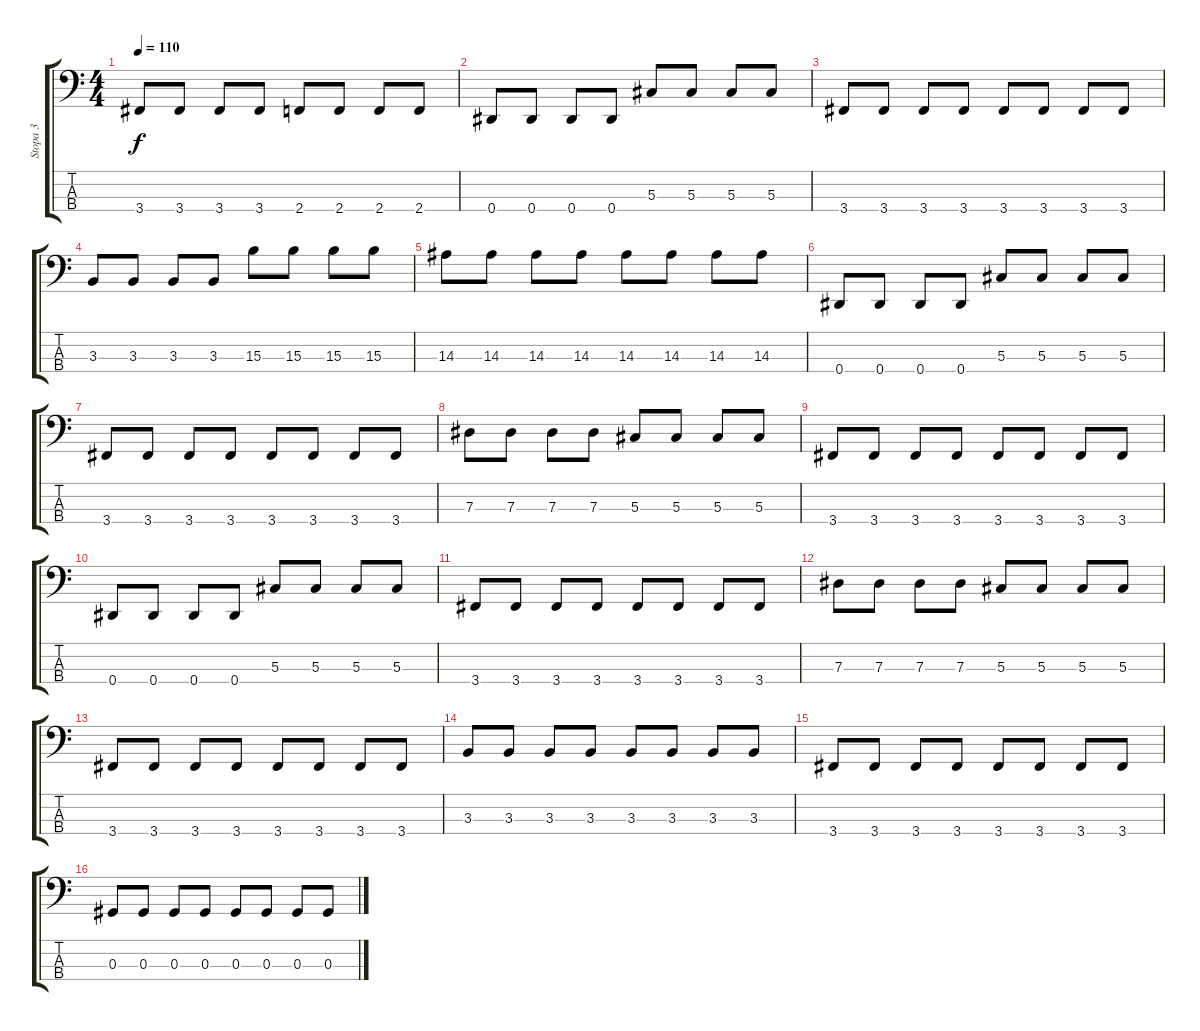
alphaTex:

\track ("Stopa 3" "Stopa 3") {instrument electricbassfinger}
\staff {score tabs}
\tuning (Gb2 Db2 Ab1 Eb1) {hide}
\ts (4 4)
\tempo 110
\clef f4
\ks c
3.4.8{dy f} 3.4.8 3.4.8 3.4.8 2.4.8 2.4.8 2.4.8 2.4.8 |
0.4.8 0.4.8 0.4.8 0.4.8 5.3.8 5.3.8 5.3.8 5.3.8 |
3.4.8 3.4.8 3.4.8 3.4.8 3.4.8 3.4.8 3.4.8 3.4.8 |
3.3.8 3.3.8 3.3.8 3.3.8 15.3.8 15.3.8 15.3.8 15.3.8 |
14.3.8 14.3.8 14.3.8 14.3.8 14.3.8 14.3.8 14.3.8 14.3.8 |
0.4.8 0.4.8 0.4.8 0.4.8 5.3.8 5.3.8 5.3.8 5.3.8 |
3.4.8 3.4.8 3.4.8 3.4.8 3.4.8 3.4.8 3.4.8 3.4.8 |
7.3.8 7.3.8 7.3.8 7.3.8 5.3.8 5.3.8 5.3.8 5.3.8 |
3.4.8 3.4.8 3.4.8 3.4.8 3.4.8 3.4.8 3.4.8 3.4.8 |
0.4.8 0.4.8 0.4.8 0.4.8 5.3.8 5.3.8 5.3.8 5.3.8 |
3.4.8 3.4.8 3.4.8 3.4.8 3.4.8 3.4.8 3.4.8 3.4.8 |
7.3.8 7.3.8 7.3.8 7.3.8 5.3.8 5.3.8 5.3.8 5.3.8 |
3.4.8 3.4.8 3.4.8 3.4.8 3.4.8 3.4.8 3.4.8 3.4.8 |
3.3.8 3.3.8 3.3.8 3.3.8 3.3.8 3.3.8 3.3.8 3.3.8 |
3.4.8 3.4.8 3.4.8 3.4.8 3.4.8 3.4.8 3.4.8 3.4.8 |
0.3.8 0.3.8 0.3.8 0.3.8 0.3.8 0.3.8 0.3.8 0.3.8
